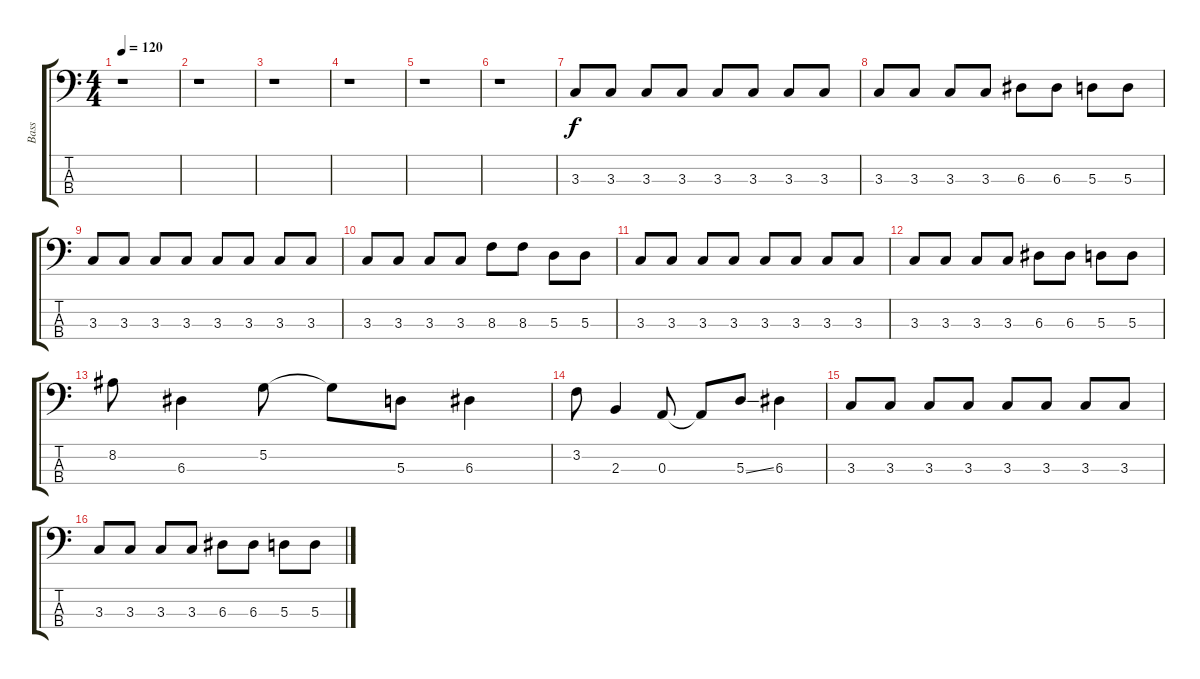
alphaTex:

\track ("Bass" "Bass") {instrument electricbasspick}
\staff {score tabs}
\tuning (G2 D2 A1 E1) {hide}
\ts (4 4)
\tempo 120
\clef f4
\ks c
r.1{dy f} |
r.1 |
r.1 |
r.1 |
r.1 |
r.1 |
3.3.8 3.3.8 3.3.8 3.3.8 3.3.8 3.3.8 3.3.8 3.3.8 |
3.3.8 3.3.8 3.3.8 3.3.8 6.3.8 6.3.8 5.3.8 5.3.8 |
3.3.8 3.3.8 3.3.8 3.3.8 3.3.8 3.3.8 3.3.8 3.3.8 |
3.3.8 3.3.8 3.3.8 3.3.8 8.3.8 8.3.8 5.3.8 5.3.8 |
3.3.8 3.3.8 3.3.8 3.3.8 3.3.8 3.3.8 3.3.8 3.3.8 |
3.3.8 3.3.8 3.3.8 3.3.8 6.3.8 6.3.8 5.3.8 5.3.8 |
8.2.8 6.3.4 5.2.8 5.2{t}.8 5.3.8 6.3.4 |
3.2.8 2.3.4 0.3.8 0.3{t}.8 5.3{ss}.8 6.3.4 |
3.3.8 3.3.8 3.3.8 3.3.8 3.3.8 3.3.8 3.3.8 3.3.8 |
3.3.8 3.3.8 3.3.8 3.3.8 6.3.8 6.3.8 5.3.8 5.3.8
